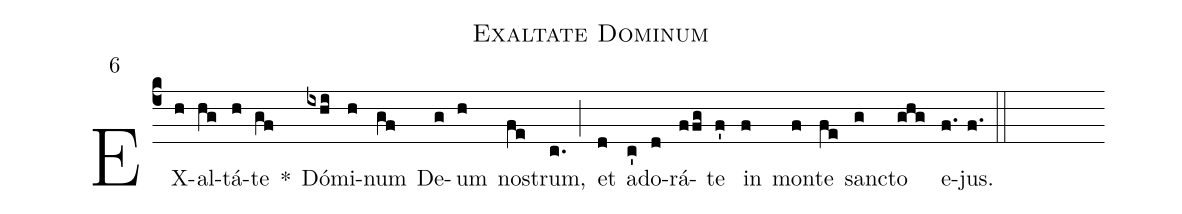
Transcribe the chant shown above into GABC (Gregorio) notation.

name:Exaltate Dominum;
mode:6;
annotation:6;
office-part:Antiphonae;
%%
(c4) EX(h)al(hg)tá(h)te(gf) *() Dó(ixhi)mi(h)num(gf) De(g)um(h) no(fe)strum,(c.) (;) et(d) ad(c')o(d)rá(ffg)te(f') in(f) mon(f)te(fe) san(g)cto(ghg) e(f.)jus.(f.) (::)
